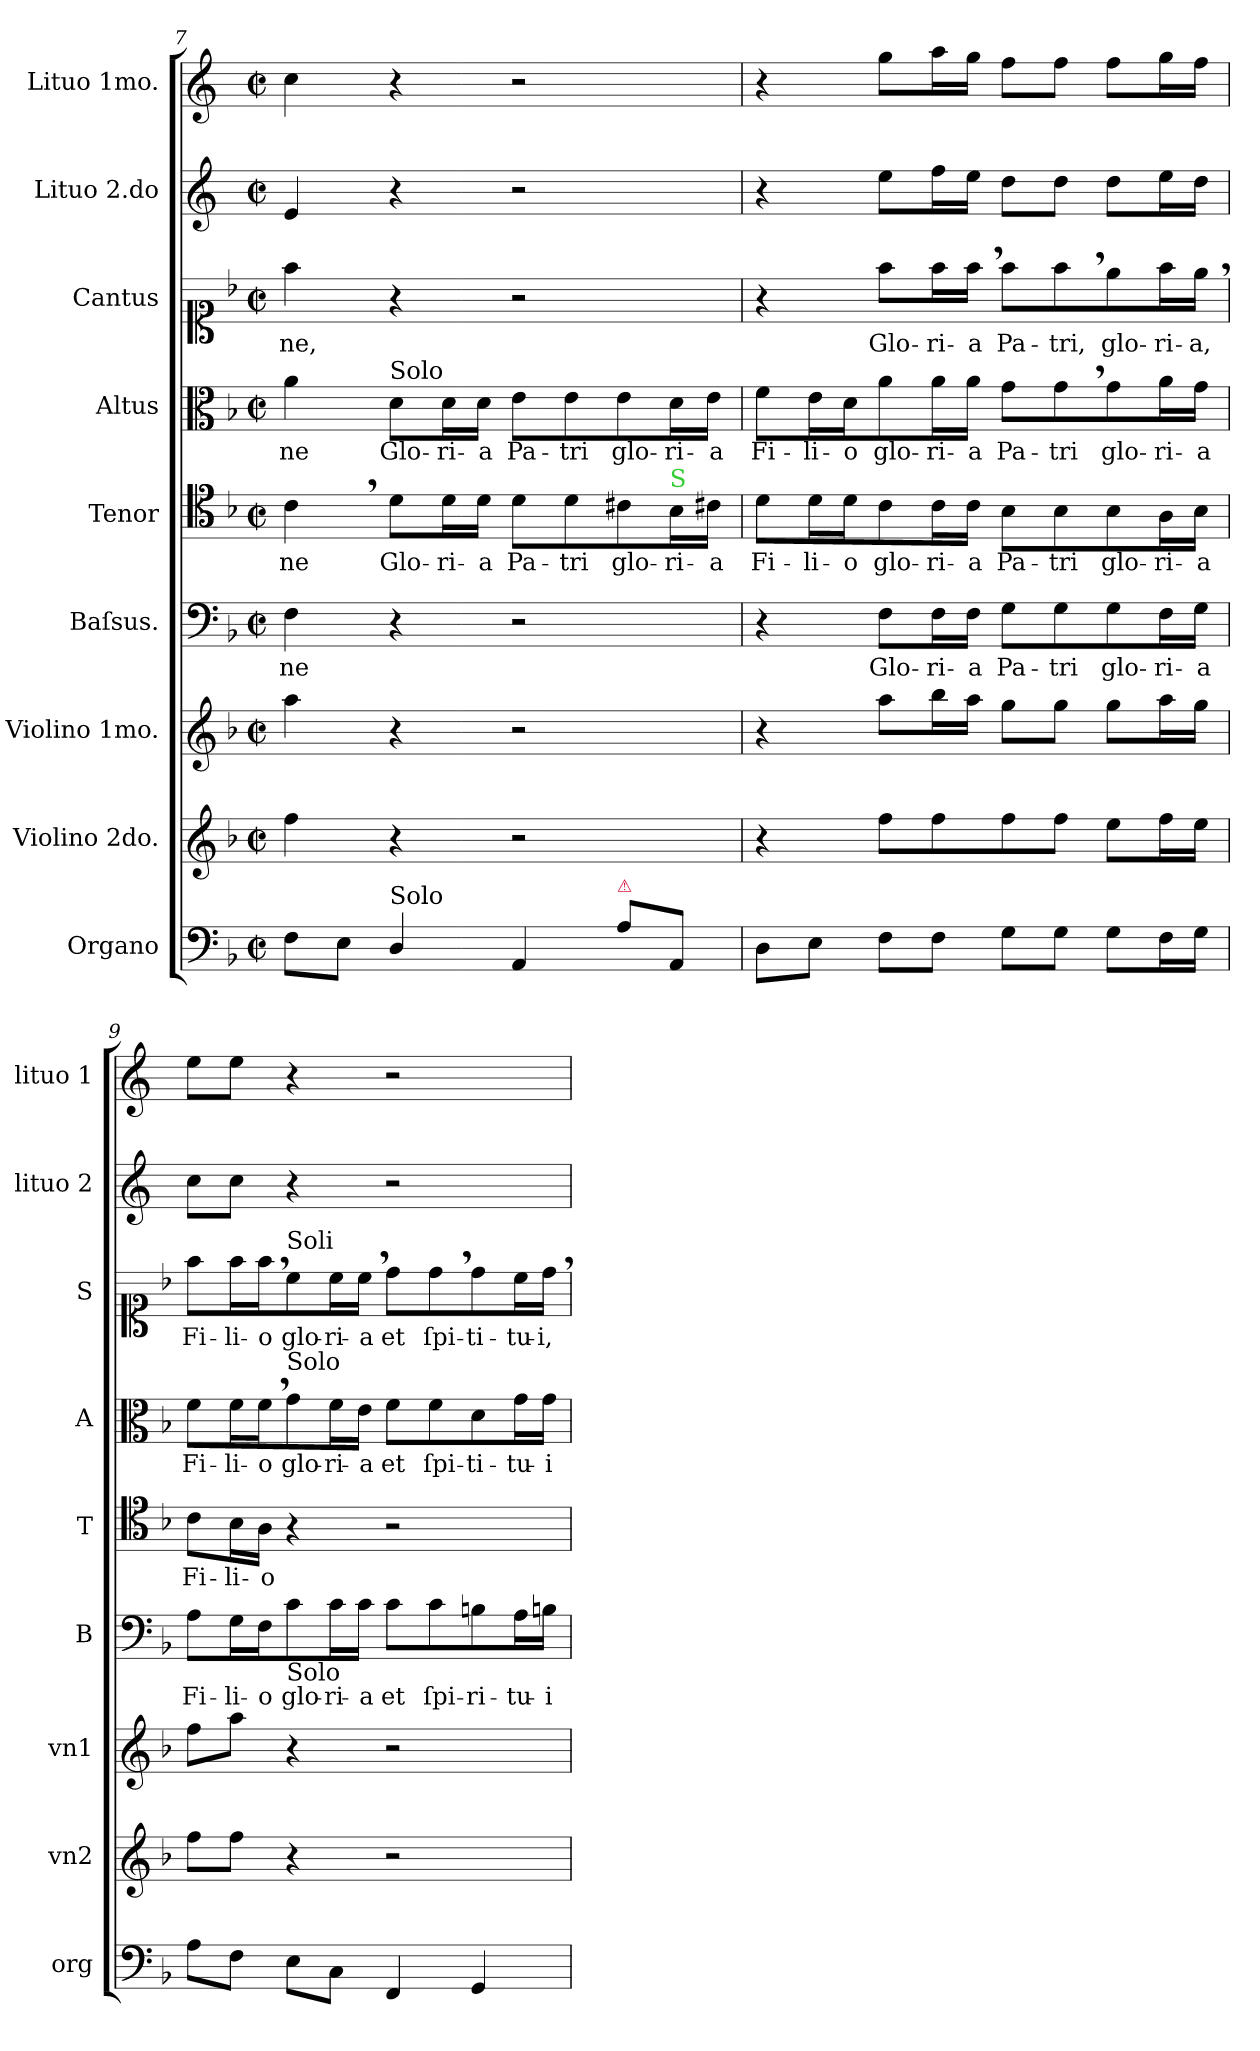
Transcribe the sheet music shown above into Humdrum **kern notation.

**kern	**kern	**kern	**kern	**text	**kern	**text	**kern	**text	**kern	**text	**kern	**kern
*part9	*part8	*part7	*part6	*part6	*part5	*part5	*part4	*part4	*part3	*part3	*part2	*part1
*staff9	*staff8	*staff7	*staff6	*staff6	*staff5	*staff5	*staff4	*staff4	*staff3	*staff3	*staff2	*staff1
*I"Organo	*I"Violino 2do.	*I"Violino 1mo.	*I"Baſsus.	*	*I"Tenor	*	*I"Altus	*	*I"Cantus	*	*I"Lituo 2.do	*I"Lituo 1mo.
*I'org	*I'vn2	*I'vn1	*I'B	*	*I'T	*	*I'A	*	*I'S	*	*I'lituo 2	*I'lituo 1
*clefF4	*clefG2	*clefG2	*clefF4	*	*clefC4	*	*clefC3	*	*clefC1	*	*clefG2	*clefG2
*	*	*	*	*	*	*	*	*	*	*	*ITrd-3c-5	*ITrd-3c-5
*k[b-]	*k[b-]	*k[b-]	*k[b-]	*	*k[b-]	*	*k[b-]	*	*k[b-]	*	*k[b-]	*k[b-]
*M2/2	*M2/2	*M2/2	*M2/2	*	*M2/2	*	*M2/2	*	*M2/2	*	*M2/2	*M2/2
*met(c|)	*met(c|)	*met(c|)	*met(c|)	*	*met(c|)	*	*met(c|)	*	*met(c|)	*	*met(c|)	*met(c|)
=7	=7	=7	=7	=7	=7	=7	=7	=7	=7	=7	=7	=7
8F\L	4ff\	4aa\	4F\	-ne	4c,<\	-ne	4a\	-ne	4ff\	-ne,	4a/	4ff\
8E\J	.	.	.	.	.	.	.	.	.	.	.	.
!	!	!	!	!	!	!	!LO:TX:a:t=Solo	!	!	!	!	!
!LO:TX:a:t=Solo	!	!	!	!	!	!	!	!	!	!	!	!
4D/	4r	4r	4r	.	8d\L	Glo-	8d\L	Glo-	4r	.	4r	4r
.	.	.	.	.	16d\L	-ri-	16d\L	-ri-	.	.	.	.
.	.	.	.	.	16d\JJ	-a	16d\JJ	-a	.	.	.	.
4AA/	2r	2r	2r	.	8d\L	Pa-	8e\L	Pa-	2r	.	2r	2r
.	.	.	.	.	8d\	-tri	8e\	-tri	.	.	.	.
!LO:TX:a:color=crimson:t=⚠	!	!	!	!	!	!	!	!	!	!	!	!
8A\L	.	.	.	.	8c#X\	glo-	8e\	glo-	.	.	.	.
!	!	!	!	!	!LO:TX:a:color=limegreen:t=S	!	!	!	!	!	!	!
8AA/J	.	.	.	.	16B-\L	-ri-	16d\L	-ri-	.	.	.	.
.	.	.	.	.	16c#X\JJ	-a	16e\JJ	-a	.	.	.	.
=8	=8	=8	=8	=8	=8	=8	=8	=8	=8	=8	=8	=8
8D\L	4r	4r	4r	.	8d\L	Fi-	8f\L	Fi-	4r	.	4r	4r
8E\J	.	.	.	.	16d\L	-li-	16e\L	-li-	.	.	.	.
.	.	.	.	.	16d\J	-o	16d\J	-o	.	.	.	.
8F\L	8ff\L	8aa\L	8F\L	Glo-	8c\	glo-	8a\	glo-	8ff\L	Glo-	8aa\L	8ccc\L
8F\J	8ff\	16bb-\L	16F\L	-ri-	16c\L	-ri-	16a\L	-ri-	16ff\L	-ri-	16bb-\L	16ddd\L
.	.	16aa\JJ	16F\JJ	-a	16c\JJ	-a	16a\JJ	-a	16ff,<\JJ	-a	16aa\JJ	16ccc\JJ
8G\L	8ff\	8gg\L	8G\L	Pa-	8B-\L	Pa-	8g\L	Pa-	8ff\L	Pa-	8gg\L	8bb-\L
8G\J	8ff\J	8gg\J	8G\	-tri	8B-\	-tri	8g,<\	-tri	8ff,<\	-tri,	8gg\J	8bb-\J
8G\L	8ee\L	8gg\L	8G\	glo-	8B-\	glo-	8g\	glo-	8ee\	glo-	8gg\L	8bb-\L
16F\L	16ff\L	16aa\L	16F\L	-ri-	16A\L	-ri-	16a\L	-ri-	16ff\L	-ri-	16aa\L	16ccc\L
16G\JJ	16ee\JJ	16gg\JJ	16G\JJ	-a	16B-\JJ	-a	16g\JJ	-a	16ee,<\JJ	-a,	16gg\JJ	16bb-\JJ
=9	=9	=9	=9	=9	=9	=9	=9	=9	=9	=9	=9	=9
8A\L	8ff\L	8ff\L	8A\L	Fi-	8c\L	Fi-	8f\L	Fi-	8ff\L	Fi-	8ff\L	8aa\L
8F\J	8ff\J	8aa\J	16G\L	-li-	16B-\L	-li-	16f\L	-li-	16ff\L	-li-	8ff\J	8aa\J
.	.	.	16F\J	-o	16A\JJ	-o	16f,<\J	-o	16ff,<\J	-o	.	.
!	!	!	!	!	!	!	!	!	!LO:TX:a:t=Soli	!	!	!
!	!	!	!	!	!	!	!LO:TX:a:t=Solo	!	!	!	!	!
!	!	!	!LO:TX:b:t=Solo	!	!	!	!	!	!	!	!	!
8E\L	4r	4r	8c\	glo-	4r	.	8g\	glo-	8cc\	glo-	4r	4r
8C\J	.	.	16c\L	-ri-	.	.	16f\L	-ri-	16cc\L	-ri-	.	.
.	.	.	16c\JJ	-a	.	.	16e\JJ	-a	16cc,<\JJ	-a	.	.
4FF/	2r	2r	8c\L	et	2r	.	8f\L	et	8dd\L	et	2r	2r
.	.	.	8c\	ſpi-	.	.	8f\	ſpi-	8dd,<\	ſpi-	.	.
4GG/	.	.	8Bn\	-ri-	.	.	8d\	-ti-	8dd\	-ti-	.	.
.	.	.	16A\L	-tu-	.	.	16g\L	-tu-	16cc\L	-tu-	.	.
.	.	.	16Bn\JJ	-i	.	.	16g\JJ	-i	16dd,<\JJ	-i,	.	.
=	=	=	=	=	=	=	=	=	=	=	=	=
*-	*-	*-	*-	*-	*-	*-	*-	*-	*-	*-	*-	*-
